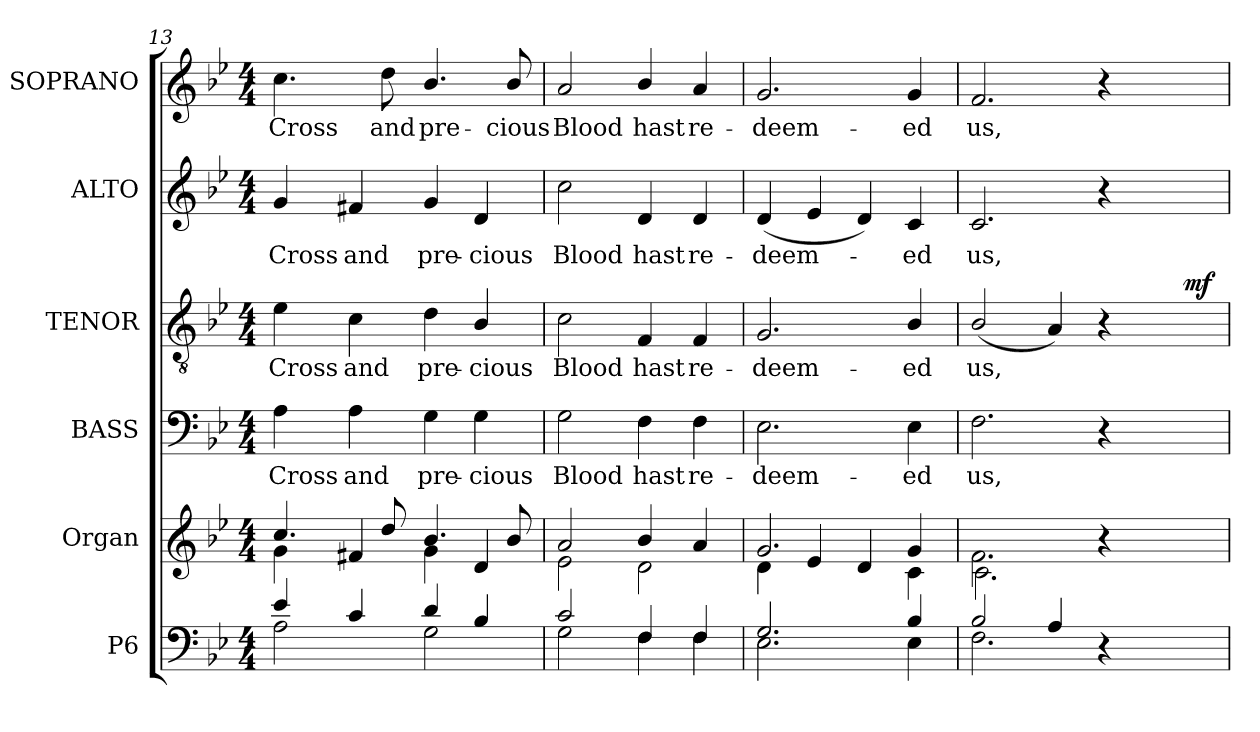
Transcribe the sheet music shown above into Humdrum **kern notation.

**kern	**kern	**kern	**text	**kern	**text	**dynam	**kern	**text	**kern	**text
*part6	*part5	*part4	*part4	*part3	*part3	*part3	*part2	*part2	*part1	*part1
*staff6	*staff5	*staff4	*staff4	*staff3	*staff3	*staff3	*staff2	*staff2	*staff1	*staff1
*I"P6	*I"Organ	*I"BASS	*	*I"TENOR	*	*	*I"ALTO	*	*I"SOPRANO	*
*	*I'Organ	*I'B.	*	*I'T.	*	*	*I'A.	*	*I'S.	*
*clefF4	*clefG2	*clefF4	*	*clefGv2	*	*	*clefG2	*	*clefG2	*
*	*	*	*	*ITrd7c12	*	*	*	*	*	*
*k[b-e-]	*k[b-e-]	*k[b-e-]	*	*k[b-e-]	*	*	*k[b-e-]	*	*k[b-e-]	*
*g:	*g:	*g:	*	*g:	*	*	*g:	*	*g:	*
*M4/4	*M4/4	*M4/4	*	*M4/4	*	*	*M4/4	*	*M4/4	*
=13	=13	=13	=13	=13	=13	=13	=13	=13	=13	=13
*^	*^	*	*	*	*	*	*	*	*	*
!	!	!	!	!	!LO:LY:b:color=#000000	!	!	!	!	!	!	!
!	!	!	!	!	!	!	!LO:LY:b:color=#000000	!	!	!	!	!
!	!	!	!	!	!	!	!	!	!	!LO:LY:b:color=#000000	!	!
!	!	!	!	!	!	!	!	!	!	!	!	!LO:LY:b:color=#000000
4e-i/	2Ai\	4.cci/	4gi\	4Ai\	Cross	4E-i\	Cross	.	4gi/	Cross	4.cci\	Cross
!	!	!	!	!	!LO:LY:b:color=#000000	!	!	!	!	!	!	!
!	!	!	!	!	!	!	!LO:LY:b:color=#000000	!	!	!	!	!
!	!	!	!	!	!	!	!	!	!	!LO:LY:b:color=#000000	!	!
4ci/	.	.	4f#Xi/	4Ai\	and	4Ci\	and	.	4f#Xi/	and	.	.
!	!	!	!	!	!	!	!	!	!	!	!	!LO:LY:b:color=#000000
.	.	8ddi/	.	.	.	.	.	.	.	.	8ddi\	and
!	!	!	!	!	!LO:LY:b:color=#000000	!	!	!	!	!	!	!
!	!	!	!	!	!	!	!LO:LY:b:color=#000000	!	!	!	!	!
!	!	!	!	!	!	!	!	!	!	!LO:LY:b:color=#000000	!	!
!	!	!	!	!	!	!	!	!	!	!	!	!LO:LY:b:color=#000000
4di/	2Gi\	4.b-i/	4gi\	4Gi\	pre-	4Di\	pre-	.	4gi/	pre-	4.b-i/	pre-
!	!	!	!	!	!LO:LY:b:color=#000000	!	!	!	!	!	!	!
!	!	!	!	!	!	!	!LO:LY:b:color=#000000	!	!	!	!	!
!	!	!	!	!	!	!	!	!	!	!LO:LY:b:color=#000000	!	!
4B-i/	.	.	4di/	4Gi\	-cious	4BB-i/	-cious	.	4di/	-cious	.	.
!	!	!	!	!	!	!	!	!	!	!	!	!LO:LY:b:color=#000000
.	.	8b-i/	.	.	.	.	.	.	.	.	8b-i/	-cious
=14	=14	=14	=14	=14	=14	=14	=14	=14	=14	=14	=14	=14
!	!	!	!	!	!LO:LY:b:color=#000000	!	!	!	!	!	!	!
!	!	!	!	!	!	!	!LO:LY:b:color=#000000	!	!	!	!	!
!	!	!	!	!	!	!	!	!	!	!LO:LY:b:color=#000000	!	!
!	!	!	!	!	!	!	!	!	!	!	!	!LO:LY:b:color=#000000
2ci/	2Gi\	2ai/	2e-i\	2Gi\	Blood	2Ci\	Blood	.	2cci\	Blood	2ai/	Blood
!	!	!	!	!	!LO:LY:b:color=#000000	!	!	!	!	!	!	!
!	!	!	!	!	!	!	!LO:LY:b:color=#000000	!	!	!	!	!
!	!	!	!	!	!	!	!	!	!	!LO:LY:b:color=#000000	!	!
!	!	!	!	!	!	!	!	!	!	!	!	!LO:LY:b:color=#000000
4Fi/	4Fi\	4b-i/	2di\	4Fi\	hast	4FFi/	hast	.	4di/	hast	4b-i/	hast
!	!	!	!	!	!LO:LY:b:color=#000000	!	!	!	!	!	!	!
!	!	!	!	!	!	!	!LO:LY:b:color=#000000	!	!	!	!	!
!	!	!	!	!	!	!	!	!	!	!LO:LY:b:color=#000000	!	!
!	!	!	!	!	!	!	!	!	!	!	!	!LO:LY:b:color=#000000
4Fi/	4Fi\	4ai/	.	4Fi\	re -	4FFi/	re -	.	4di/	re -	4ai/	re -
!!LO:LB:g=z
=15	=15	=15	=15	=15	=15	=15	=15	=15	=15	=15	=15	=15
!	!	!	!	!	!LO:LY:b:color=#000000	!	!	!	!	!	!	!
!	!	!	!	!	!	!	!LO:LY:b:color=#000000	!	!	!	!	!
!	!	!	!	!	!	!	!	!	!	!LO:LY:b:color=#000000	!	!
!	!	!	!	!	!	!	!	!	!	!	!	!LO:LY:b:color=#000000
2.Gi/	2.E-i\	2.gi/	4di\	2.E-i\	- deem-	2.GGi/	- deem-	.	(4di/	- deem-	2.gi/	- deem-
.	.	.	4e-i/	.	.	.	.	.	4e-i/	.	.	.
.	.	.	4di/	.	.	.	.	.	4di/)	.	.	.
!	!	!	!	!	!LO:LY:b:color=#000000	!	!	!	!	!	!	!
!	!	!	!	!	!	!	!LO:LY:b:color=#000000	!	!	!	!	!
!	!	!	!	!	!	!	!	!	!	!LO:LY:b:color=#000000	!	!
!	!	!	!	!	!	!	!	!	!	!	!	!LO:LY:b:color=#000000
4B-i/	4E-i\	4gi/	4ci\	4E-i\	-ed	4BB-i/	-ed	.	4ci/	-ed	4gi/	-ed
=16	=16	=16	=16	=16	=16	=16	=16	=16	=16	=16	=16	=16
!	!	!	!	!	!LO:LY:b:color=#000000	!	!	!	!	!	!	!
!	!	!	!	!	!	!	!LO:LY:b:color=#000000	!	!	!	!	!
!	!	!	!	!	!	!	!	!	!	!LO:LY:b:color=#000000	!	!
!	!	!	!	!	!	!	!	!	!	!	!	!LO:LY:b:color=#000000
*	*	*	*	*	*	*^	*	*	*	*	*	*
2B-i/	2.Fi\	2.fi\	2.ci\	2.Fi\	us,	(2BB-i/	2ryy	us,	.	2.ci/	us,	2.fi/	us,
4Ai/	.	.	.	.	.	4AAi/)	4ryy	.	.	.	.	.	.
4ryy	4r	4ryy	4r	4r	.	4r	8ryy	.	.	4r	.	4r	.
.	.	.	.	.	.	.	16ryy	.	.	.	.	.	.
.	.	.	.	.	.	.	32ryy	.	.	.	.	.	.
.	.	.	.	.	.	.	64ryy	.	.	.	.	.	.
.	.	.	.	.	.	.	128...ryy	.	.	.	.	.	.
.	.	.	.	.	.	.	1024ryy	.	mf	.	.	.	.
*v	*v	*	*	*	*	*v	*v	*	*	*	*	*	*
*	*v	*v	*	*	*	*	*	*	*	*	*
=	=	=	=	=	=	=	=	=	=	=
*-	*-	*-	*-	*-	*-	*-	*-	*-	*-	*-
